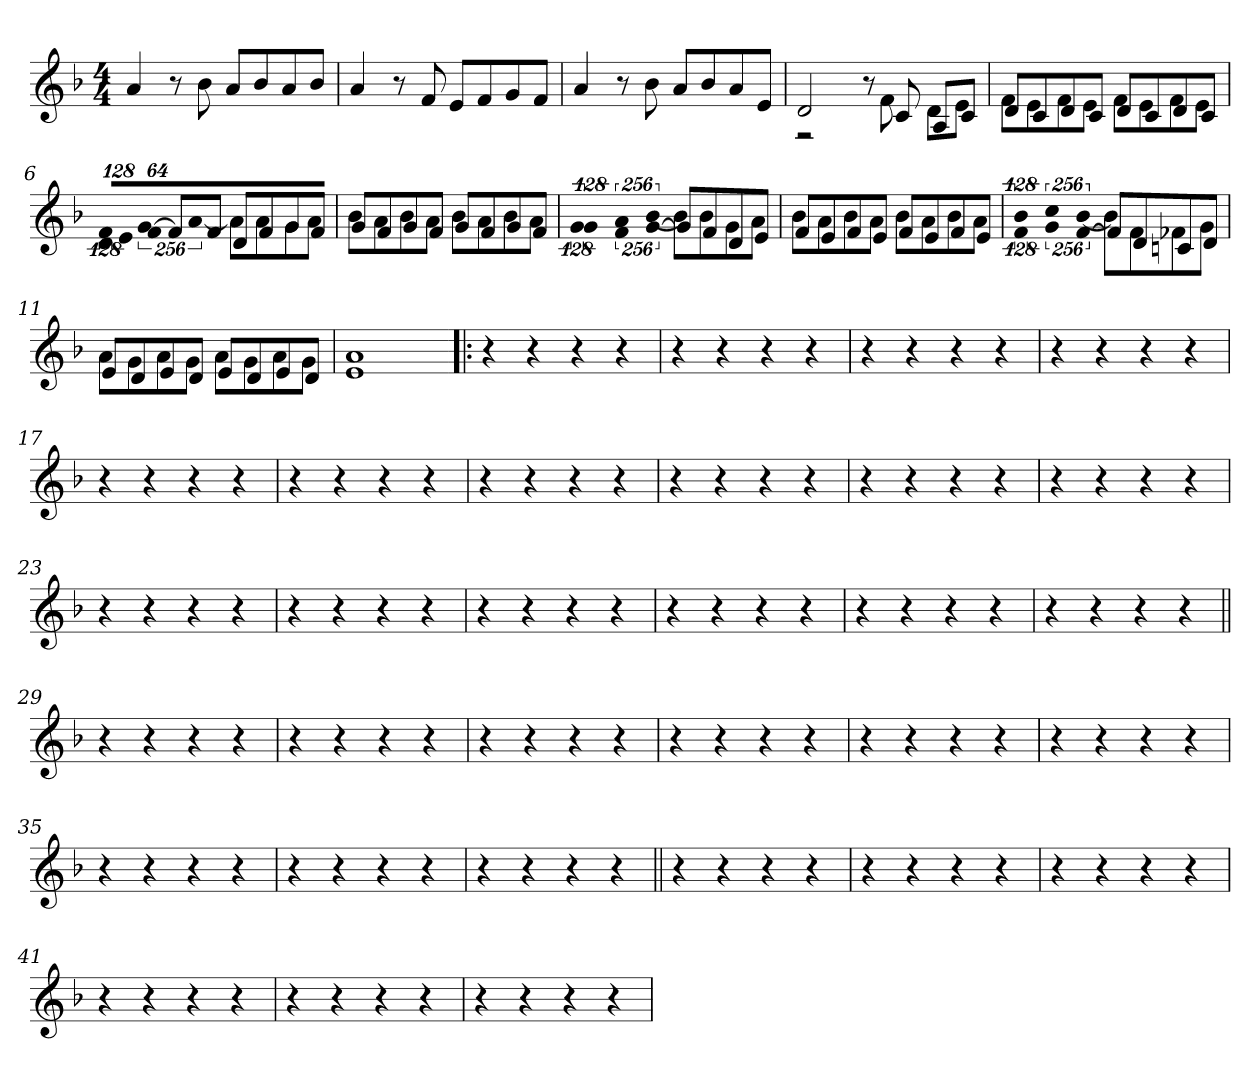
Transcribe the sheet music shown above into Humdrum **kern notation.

**kern
*part1
*staff1
!!LO:PB:g=z
*clefG2
*k[b-]
*F:
*M4/4
*MM130
=1
4ai/
8r
8b-i\
8ai/L
8b-i/
8ai/
8b-i/J
=2
4ai/
8r
8fi/
8ei/L
8fi/
8gi/
8fi/J
=3
4ai/
8r
8b-i\
8ai/L
8b-i/
8ai/
8ei/J
=4
*^
2di/	2r
8ryy	8r
8ci/	8fi\
8Ai/L	8di\L
8ci/J	8ei\J
=5	=5
8di/L	8fi\L
8ci/	8ei\
8di/	8fi\
8ci/J	8ei\J
8di/L	8fi\L
8ci/	8ei\
8di/	8fi\
8ci/J	8ei\J
!!LO:LB:g=z	!!
=6	=6
*Xbrackettup	*
!LO:N:vis=8	!
*	*brackettup
!	!LO:N:vis=4
1024%85di/L	512%85fi\
!LO:N:vis=8	!
1024%85ei/	.
!LO:N:vis=8	!LO:N:vis=4
[>512%43fi/J	1024%171gi\
8fi/L]	.
!	!LO:N:vis=4
.	[<1024%171ai\
8fi/J	.
8di/L	8ai\L]
8fi/	8ai\
8gi/	8gi\
8fi/J	8ai\J
=7	=7
8gi/L	8b-i\L
8fi/	8ai\
8gi/	8b-i\
8fi/J	8ai\J
8gi/L	8b-i\L
8fi/	8ai\
8gi/	8b-i\
8fi/J	8ai\J
=8	=8
!LO:N:vis=4	!LO:N:vis=4
512%85gi/	512%85gi\
!LO:N:vis=4	!LO:N:vis=4
1024%171fi/	1024%171ai\
!LO:N:vis=4	!LO:N:vis=4
[>1024%171gi/	[<1024%171b-i\
8gi/L]	8b-i\L]
8fi/	8b-i\
8di/	8gi\
8ei/J	8ai\J
=9	=9
8fi/L	8b-i\L
8ei/	8ai\
8fi/	8b-i\
8ei/J	8ai\J
8fi/L	8b-i\L
8ei/	8ai\
8fi/	8b-i\
8ei/J	8ai\J
=10	=10
!LO:N:vis=4	!LO:N:vis=4
512%85fi/	512%85b-i\
!LO:N:vis=4	!LO:N:vis=4
1024%171gi/	1024%171cci\
!LO:N:vis=4	!LO:N:vis=4
[>1024%171fi/	[<1024%171b-i\
8fi/L]	8b-i\L]
8di/	8fi\
8cni/	8f-Xi\
8di/J	8gi\J
=11	=11
8ei/L	8ai\L
8di/	8gi\
8ei/	8ai\
8di/J	8gi\J
8ei/L	8ai\L
8di/	8gi\
8ei/	8ai\
8di/J	8gi\J
!!LO:LB:g=z	!!
=12	=12
1ei	1ai
*v	*v
=13!|:
4r
4r
4r
4r
=14
4r
4r
4r
4r
=15
4r
4r
4r
4r
=16
4r
4r
4r
4r
=17
4r
4r
4r
4r
=18
4r
4r
4r
4r
=19
4r
4r
4r
4r
!!LO:LB:g=z
=20
4r
4r
4r
4r
=21
4r
4r
4r
4r
=22
4r
4r
4r
4r
=23
4r
4r
4r
4r
=24
4r
4r
4r
4r
=25
4r
4r
4r
4r
=26
4r
4r
4r
4r
=27
4r
4r
4r
4r
!!LO:LB:g=z
=28
4r
4r
4r
4r
=29||
4r
4r
4r
4r
=30
4r
4r
4r
4r
=31
4r
4r
4r
4r
=32
4r
4r
4r
4r
=33
4r
4r
4r
4r
=34
4r
4r
4r
4r
=35
4r
4r
4r
4r
!!LO:LB:g=z
=36
4r
4r
4r
4r
=37
4r
4r
4r
4r
=38||
4r
4r
4r
4r
=39
4r
4r
4r
4r
=40
4r
4r
4r
4r
=41
4r
4r
4r
4r
=42
4r
4r
4r
4r
=43
4r
4r
4r
4r
=
*-
